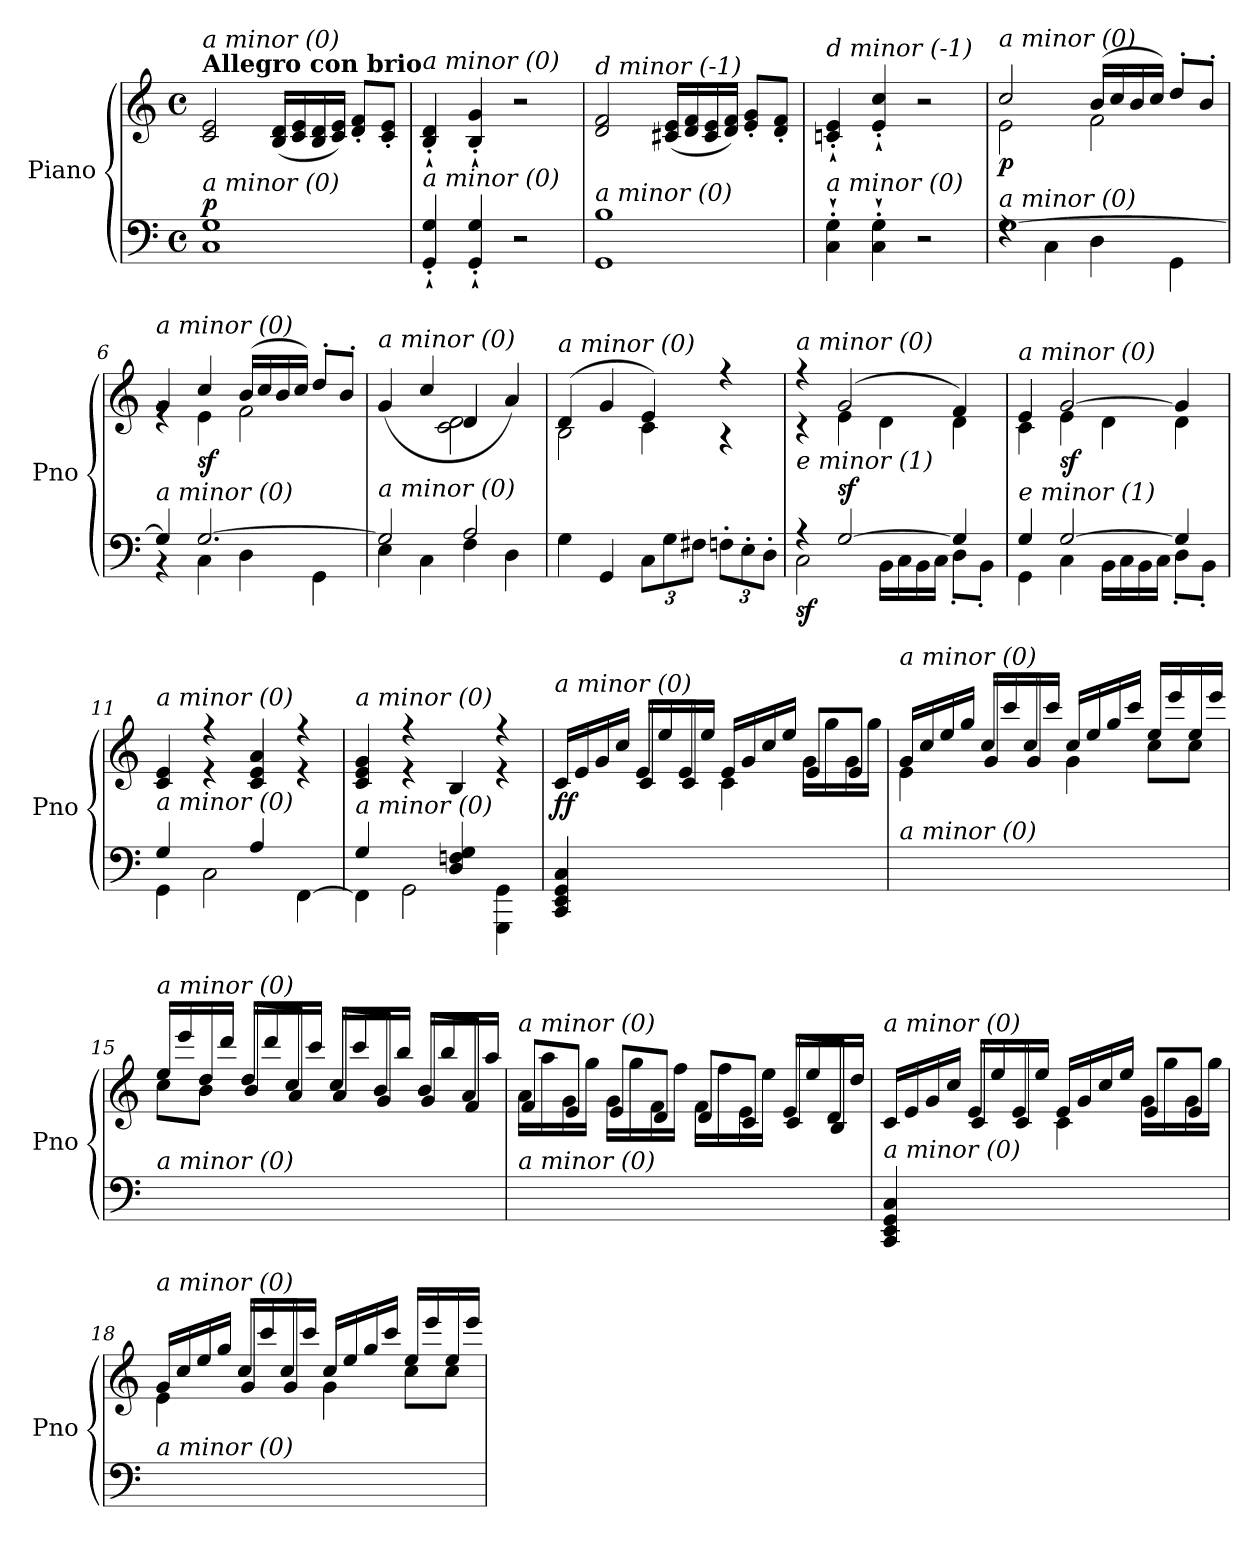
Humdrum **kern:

**kern	**kern	**dynam
*part1	*part1	*part1
*staff2	*staff1	*staff1/2
*I"Piano	*	*
*I'Pno	*	*
*clefF4	*clefG2	*
*k[]	*k[]	*
*M4/4	*M4/4	*
*met(c)	*met(c)	*
=1	=1	=1
!	!LO:TX:a:B:t=Allegro con brio	!
!	!LO:TX:i:t=a minor (0)	!
!LO:TX:i:t=a minor (0)	!	!
!	!	!LO:DY:a=2
1C 1G	2c/ 2e/	p
.	(16B/ 16d/LL	.
.	16c/ 16e/	.
.	16B/ 16d/	.
.	16c/ 16e/JJ)	.
.	8d/' 8f/'L	.
.	8c/' 8e/'J	.
=2	=2	=2
!	!LO:TX:i:t=a minor (0)	!
!LO:TX:i:t=a minor (0)	!	!
4GG/`' 4G/`'	4B/`' 4d/`'	.
4GG/`' 4G/`'	4B/`' 4g/`'	.
2r	2r	.
=3	=3	=3
!	!LO:TX:i:t=d minor (-1)	!
!LO:TX:i:t=a minor (0)	!	!
1GG 1B	2d/ 2f/	.
.	(16c#X/ 16e/LL	.
.	16d/ 16f/	.
.	16c#/ 16e/	.
.	16d/ 16f/JJ)	.
.	8e/' 8g/'L	.
.	8d/' 8f/'J	.
=4	=4	=4
!	!LO:TX:i:t=d minor (-1)	!
!LO:TX:i:t=a minor (0)	!	!
4C\'` 4G\'`	4cn/`' 4e/`'	.
4C\'` 4G\'`	4e/`' 4cc/`'	.
2r	2r	.
=5	=5	=5
*^	*^	*
!	!	!LO:TX:i:t=a minor (0)	!	!
!LO:TX:i:t=a minor (0)	!	!	!	!
!	!	!	!	!LO:DY:b
[1G	4rF	2cc/	2e\	p
.	4C\	.	.	.
.	4D\	(16b/LL	2f\	.
.	.	16cc/	.	.
.	.	16b/	.	.
.	.	16cc/JJ)	.	.
.	4GG\	8dd'/L	.	.
.	.	8b'/J	.	.
=6	=6	=6	=6	=6
!	!	!LO:TX:i:t=a minor (0)	!	!
!LO:TX:i:t=a minor (0)	!	!	!	!
4G/]	4r	4g/	4re	.
!	!	!	!	!LO:DY:b
[2.G/	4C\	4cc/	4e\	sf
.	4D\	(16b/LL	2f\	.
.	.	16cc/	.	.
.	.	16b/	.	.
.	.	16cc/JJ)	.	.
.	4GG\	8dd'/L	.	.
.	.	8b'/J	.	.
!!LO:LB:g=z	!!
=7	=7	=7	=7	=7
*	*^	*	*	*
!	!	!	!LO:TX:i:t=a minor (0)	!	!
!LO:TX:i:t=a minor (0)	!	!	!	!	!
2ryy	2G/]	4E\	(4g/	2ryy	.
.	.	4C\	4cc/	.	.
2ryy	2A/	4F\	4d/	2c\ 2d\	.
.	.	4D\	4a/)	.	.
=8	=8	=8	=8	=8	=8
!	!	!	!LO:TX:i:t=a minor (0)	!	!
!LO:TX:i:t=e minor (1)	!	!	!	!	!
*v	*v	*v	*	*	*
4G\	(4d/	2B\	.
4GG/	4g/	.	.
*Xbrackettup	*	*	*
12C\L	4e/)	4c\	.
12G\	.	.	.
12F#X\J	.	.	.
12Fn'\L	4r	4r	.
12E'\	.	.	.
12D'\J	.	.	.
=9	=9	=9	=9
*^	*	*	*
!	!	!LO:TX:i:t=a minor (0)	!	!
!LO:TX:i:t=e minor (1)	!	!	!	!
!	!	!	!	!LO:DY:b=2
4r	2C\	4r	4r	sf
!	!	!	!	!LO:DY:a=2
[2G/	.	(>2g/	4e\	sf
.	16BB\LL	.	4d\	.
.	16C\	.	.	.
.	16BB\	.	.	.
.	16C\JJ	.	.	.
4G/]	8D'\L	4f/)	4d\	.
.	8BB'\J	.	.	.
=10	=10	=10	=10	=10
!	!	!LO:TX:i:t=a minor (0)	!	!
!LO:TX:i:t=e minor (1)	!	!	!	!
4G/	4GG\	4e/	4c\	.
!	!	!	!	!LO:DY:b
[2G/	4C\	[2g/	4e\	sf
.	16BB\LL	.	4d\	.
.	16C\	.	.	.
.	16BB\	.	.	.
.	16C\JJ	.	.	.
4G/]	8D'\L	4g/]	4d\	.
.	8BB'\J	.	.	.
=11	=11	=11	=11	=11
!	!	!LO:TX:i:t=a minor (0)	!	!
!LO:TX:i:t=a minor (0)	!	!	!	!
4G/	4GG\	4c/ 4e/	4ryy	.
4ryy	2C\	4r	4r	.
4A/	.	4c/ 4e/ 4a/	4ryy	.
4ryy	[4FF\	4r	4r	.
=12	=12	=12	=12	=12
!	!	!LO:TX:i:t=a minor (0)	!	!
!LO:TX:i:t=a minor (0)	!	!	!	!
4G/	4FF\]	4c/ 4e/ 4g/	4ryy	.
4ryy	2GG\	4r	4r	.
4D/ 4Fn/ 4G/	.	4B/	4ryy	.
4ryy	4GGG\ 4GG\	4r	4r	.
!!LO:LB:g=z	!!
=13	=13	=13	=13	=13
!	!	!LO:TX:i:t=a minor (0)	!	!
!LO:TX:i:t=a minor (0)	!	!	!	!
!	!	!	!	!LO:DY:b
*v	*v	*	*	*
4CC/ 4EE/ 4GG/ 4C/	16c/LL	4ryy	ff
.	16e/	.	.
.	16g/	.	.
.	16cc/JJ	.	.
2.ryy	16e/LL	8c/L	.
.	16ee/	.	.
.	16e/	8c/J	.
.	16ee/JJ	.	.
.	16e/LL	4c\	.
.	16g/	.	.
.	16cc/	.	.
.	16ee/JJ	.	.
.	16g\LL	8e/L	.
.	16gg\	.	.
.	16g\	8e/J	.
.	16gg\JJ	.	.
=14	=14	=14	=14
!	!LO:TX:i:t=a minor (0)	!	!
!LO:TX:i:t=a minor (0)	!	!	!
1ryy	16g/LL	4e\	.
.	16cc/	.	.
.	16ee/	.	.
.	16gg/JJ	.	.
.	16cc/LL	8g/L	.
.	16ccc/	.	.
.	16cc/	8g/J	.
.	16ccc/JJ	.	.
.	16cc/LL	4g\	.
.	16ee/	.	.
.	16gg/	.	.
.	16ccc/JJ	.	.
.	16ee/LL	8cc\L	.
.	16eee/	.	.
.	16ee/	8cc\J	.
.	16eee/JJ	.	.
!!LO:LB:g=z	!!
=15	=15	=15	=15
!	!LO:TX:i:t=a minor (0)	!	!
!LO:TX:i:t=a minor (0)	!	!	!
1ryy	16ee/LL	8cc\L	.
.	16eee/	.	.
.	16dd/	8b\J	.
.	16ddd/JJ	.	.
.	16dd/LL	8b/L	.
.	16ddd/	.	.
.	16cc/	8a/J	.
.	16ccc/JJ	.	.
.	16cc/LL	8a/L	.
.	16ccc/	.	.
.	16b/	8g/J	.
.	16bb/JJ	.	.
.	16b/LL	8g/L	.
.	16bb/	.	.
.	16a/	8f/J	.
.	16aa/JJ	.	.
=16	=16	=16	=16
!	!LO:TX:i:t=a minor (0)	!	!
!LO:TX:i:t=a minor (0)	!	!	!
1ryy	16a\LL	8f/L	.
.	16aa\	.	.
.	16g\	8e/J	.
.	16gg\JJ	.	.
.	16g\LL	8e/L	.
.	16gg\	.	.
.	16f\	8d/J	.
.	16ff\JJ	.	.
.	16f\LL	8d/L	.
.	16ff\	.	.
.	16e\	8c/J	.
.	16ee\JJ	.	.
.	16e/LL	8c/L	.
.	16ee/	.	.
.	16d/	8B/J	.
.	16dd/JJ	.	.
!!LO:LB:g=z	!!
=17	=17	=17	=17
!	!LO:TX:i:t=a minor (0)	!	!
!LO:TX:i:t=a minor (0)	!	!	!
4CC/ 4EE/ 4GG/ 4C/	16c/LL	4ryy	.
.	16e/	.	.
.	16g/	.	.
.	16cc/JJ	.	.
2.ryy	16e/LL	8c/L	.
.	16ee/	.	.
.	16e/	8c/J	.
.	16ee/JJ	.	.
.	16e/LL	4c\	.
.	16g/	.	.
.	16cc/	.	.
.	16ee/JJ	.	.
.	16g\LL	8e/L	.
.	16gg\	.	.
.	16g\	8e/J	.
.	16gg\JJ	.	.
=18	=18	=18	=18
!	!LO:TX:i:t=a minor (0)	!	!
!LO:TX:i:t=a minor (0)	!	!	!
1ryy	16g/LL	4e\	.
.	16cc/	.	.
.	16ee/	.	.
.	16gg/JJ	.	.
.	16cc/LL	8g/L	.
.	16ccc/	.	.
.	16cc/	8g/J	.
.	16ccc/JJ	.	.
.	16cc/LL	4g\	.
.	16ee/	.	.
.	16gg/	.	.
.	16ccc/JJ	.	.
.	16ee/LL	8cc\L	.
.	16eee/	.	.
.	16ee/	8cc\J	.
.	16eee/JJ	.	.
*	*v	*v	*
=	=	=
*-	*-	*-
